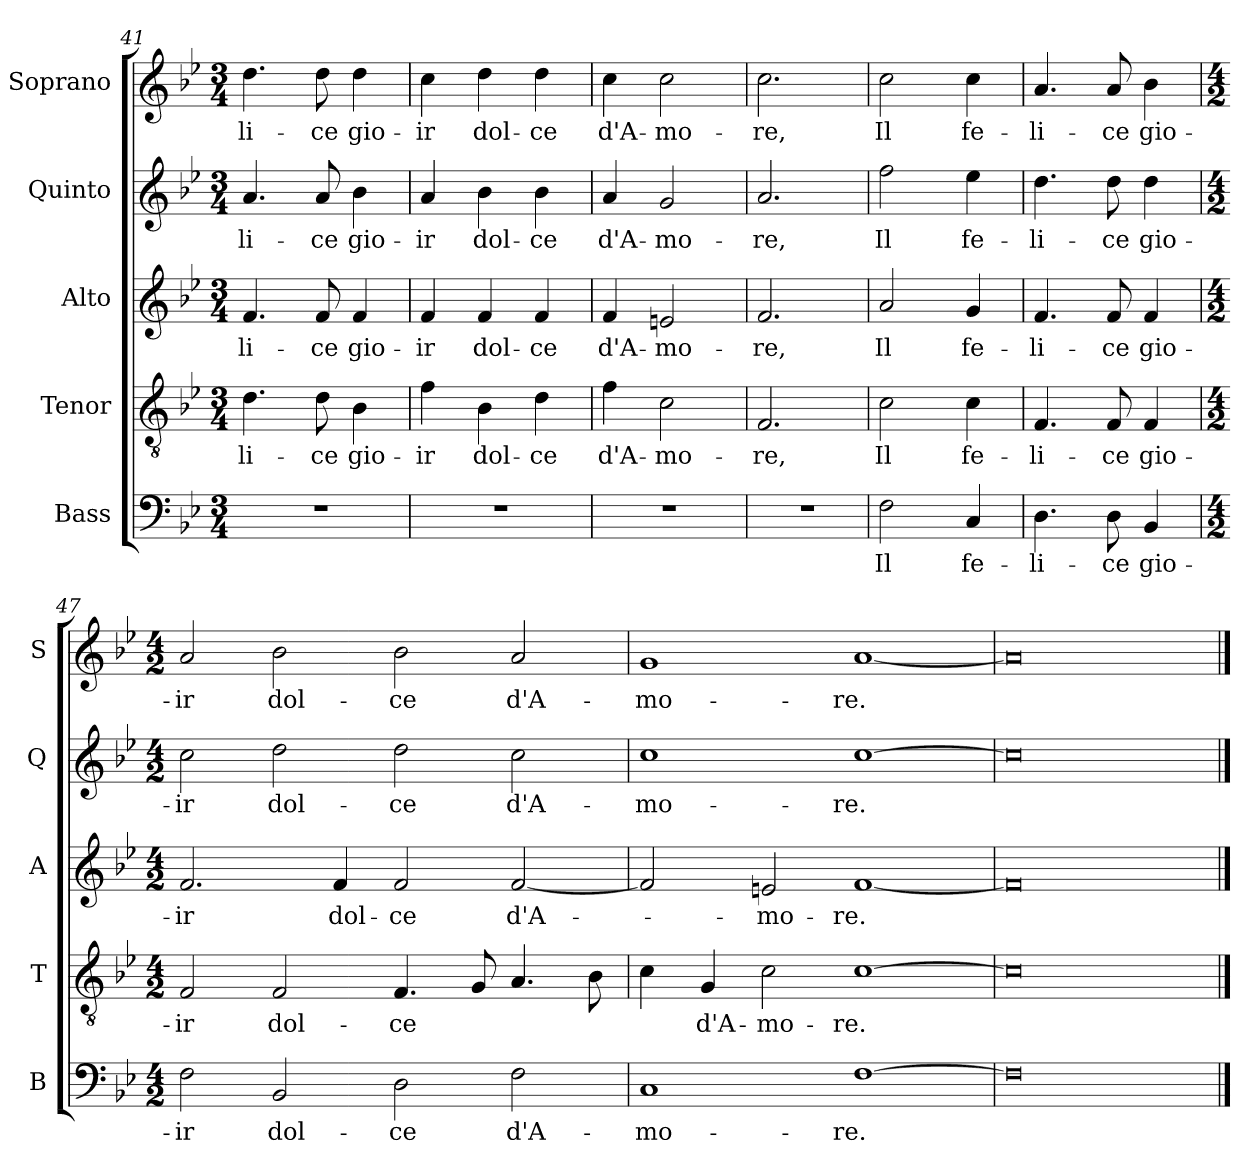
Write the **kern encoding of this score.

**kern	**text	**kern	**text	**kern	**text	**kern	**text	**kern	**text
*part5	*part5	*part4	*part4	*part3	*part3	*part2	*part2	*part1	*part1
*staff5	*staff5	*staff4	*staff4	*staff3	*staff3	*staff2	*staff2	*staff1	*staff1
*I"Bass	*	*I"Tenor	*	*I"Alto	*	*I"Quinto	*	*I"Soprano	*
*I'B	*	*I'T	*	*I'A	*	*I'Q	*	*I'S	*
*clefF4	*	*clefGv2	*	*clefG2	*	*clefG2	*	*clefG2	*
*k[b-e-]	*	*k[b-e-]	*	*k[b-e-]	*	*k[b-e-]	*	*k[b-e-]	*
*B-:	*	*B-:	*	*B-:	*	*B-:	*	*B-:	*
*M3/4	*	*M3/4	*	*M3/4	*	*M3/4	*	*M3/4	*
=41	=41	=41	=41	=41	=41	=41	=41	=41	=41
!	!	!	!LO:LY:b	!	!LO:LY:b	!	!LO:LY:b	!	!LO:LY:b
2.r	.	4.d\	-li-	4.f/	-li-	4.a/	-li-	4.dd\	-li-
!	!	!	!LO:LY:b	!	!LO:LY:b	!	!LO:LY:b	!	!LO:LY:b
.	.	8d\	-ce	8f/	-ce	8a/	-ce	8dd\	-ce
!	!	!	!LO:LY:b	!	!LO:LY:b	!	!LO:LY:b	!	!LO:LY:b
.	.	4B-\	gio-	4f/	gio-	4b-\	gio-	4dd\	gio-
=42	=42	=42	=42	=42	=42	=42	=42	=42	=42
!	!	!	!LO:LY:b	!	!LO:LY:b	!	!LO:LY:b	!	!LO:LY:b
2.r	.	4f\	-ir	4f/	-ir	4a/	-ir	4cc\	-ir
!	!	!	!LO:LY:b	!	!LO:LY:b	!	!LO:LY:b	!	!LO:LY:b
.	.	4B-\	dol-	4f/	dol-	4b-\	dol-	4dd\	dol-
!	!	!	!LO:LY:b	!	!LO:LY:b	!	!LO:LY:b	!	!LO:LY:b
.	.	4d\	-ce	4f/	-ce	4b-\	-ce	4dd\	-ce
=43	=43	=43	=43	=43	=43	=43	=43	=43	=43
!	!	!	!LO:LY:b	!	!LO:LY:b	!	!LO:LY:b	!	!LO:LY:b
2.r	.	4f\	d'A-	4f/	d'A-	4a/	d'A-	4cc\	d'A-
!	!	!	!LO:LY:b	!	!LO:LY:b	!	!LO:LY:b	!	!LO:LY:b
.	.	2c\	-mo-	2en/	-mo-	2g/	-mo-	2cc\	-mo-
=44	=44	=44	=44	=44	=44	=44	=44	=44	=44
!	!	!	!LO:LY:b	!	!LO:LY:b	!	!LO:LY:b	!	!LO:LY:b
2.r	.	2.F/	-re,	2.f/	-re,	2.a/	-re,	2.cc\	-re,
=45	=45	=45	=45	=45	=45	=45	=45	=45	=45
!	!LO:LY:b	!	!LO:LY:b	!	!LO:LY:b	!	!LO:LY:b	!	!LO:LY:b
2F\	Il	2c\	Il	2a/	Il	2ff\	Il	2cc\	Il
!	!LO:LY:b	!	!LO:LY:b	!	!LO:LY:b	!	!LO:LY:b	!	!LO:LY:b
4C/	fe-	4c\	fe-	4g/	fe-	4ee-\	fe-	4cc\	fe-
=46	=46	=46	=46	=46	=46	=46	=46	=46	=46
!	!LO:LY:b	!	!LO:LY:b	!	!LO:LY:b	!	!LO:LY:b	!	!LO:LY:b
4.D\	-li-	4.F/	-li-	4.f/	-li-	4.dd\	-li-	4.a/	-li-
!	!LO:LY:b	!	!LO:LY:b	!	!LO:LY:b	!	!LO:LY:b	!	!LO:LY:b
8D\	-ce	8F/	-ce	8f/	-ce	8dd\	-ce	8a/	-ce
!	!LO:LY:b	!	!LO:LY:b	!	!LO:LY:b	!	!LO:LY:b	!	!LO:LY:b
4BB-/	gio-	4F/	gio-	4f/	gio-	4dd\	gio-	4b-\	gio-
!!LO:LB:g=z
=47	=47	=47	=47	=47	=47	=47	=47	=47	=47
*M4/2	*	*M4/2	*	*M4/2	*	*M4/2	*	*M4/2	*
!	!LO:LY:b	!	!LO:LY:b	!	!LO:LY:b	!	!LO:LY:b	!	!LO:LY:b
2F\	-ir	2F/	-ir	2.f/	-ir	2cc\	-ir	2a/	-ir
!	!LO:LY:b	!	!LO:LY:b	!	!	!	!LO:LY:b	!	!LO:LY:b
2BB-/	dol-	2F/	dol-	.	.	2dd\	dol-	2b-\	dol-
!	!	!	!	!	!LO:LY:b	!	!	!	!
.	.	.	.	4f/	dol-	.	.	.	.
!	!LO:LY:b	!	!LO:LY:b	!	!LO:LY:b	!	!LO:LY:b	!	!LO:LY:b
2D\	-ce	4.F/	-ce	2f/	-ce	2dd\	-ce	2b-\	-ce
.	.	8G/	.	.	.	.	.	.	.
!	!LO:LY:b	!	!	!	!LO:LY:b	!	!LO:LY:b	!	!LO:LY:b
2F\	d'A-	4.A/	.	[2f/	d'A-	2cc\	d'A-	2a/	d'A-
.	.	8B-\	.	.	.	.	.	.	.
=48	=48	=48	=48	=48	=48	=48	=48	=48	=48
!	!LO:LY:b	!	!	!	!	!	!LO:LY:b	!	!LO:LY:b
1C	-mo-	4c\	.	2f/]	.	1cc	-mo-	1g	-mo-
!	!	!	!LO:LY:b	!	!	!	!	!	!
.	.	4G/	d'A-	.	.	.	.	.	.
!	!	!	!LO:LY:b	!	!LO:LY:b	!	!	!	!
.	.	2c\	-mo-	2en/	-mo-	.	.	.	.
!	!LO:LY:b	!	!LO:LY:b	!	!LO:LY:b	!	!LO:LY:b	!	!LO:LY:b
[1F	-re.	[1c	-re.	[1f	-re.	[1cc	-re.	[1a	-re.
=49	=49	=49	=49	=49	=49	=49	=49	=49	=49
0F]	.	0c]	.	0f]	.	0cc]	.	0a]	.
==	==	==	==	==	==	==	==	==	==
*-	*-	*-	*-	*-	*-	*-	*-	*-	*-
